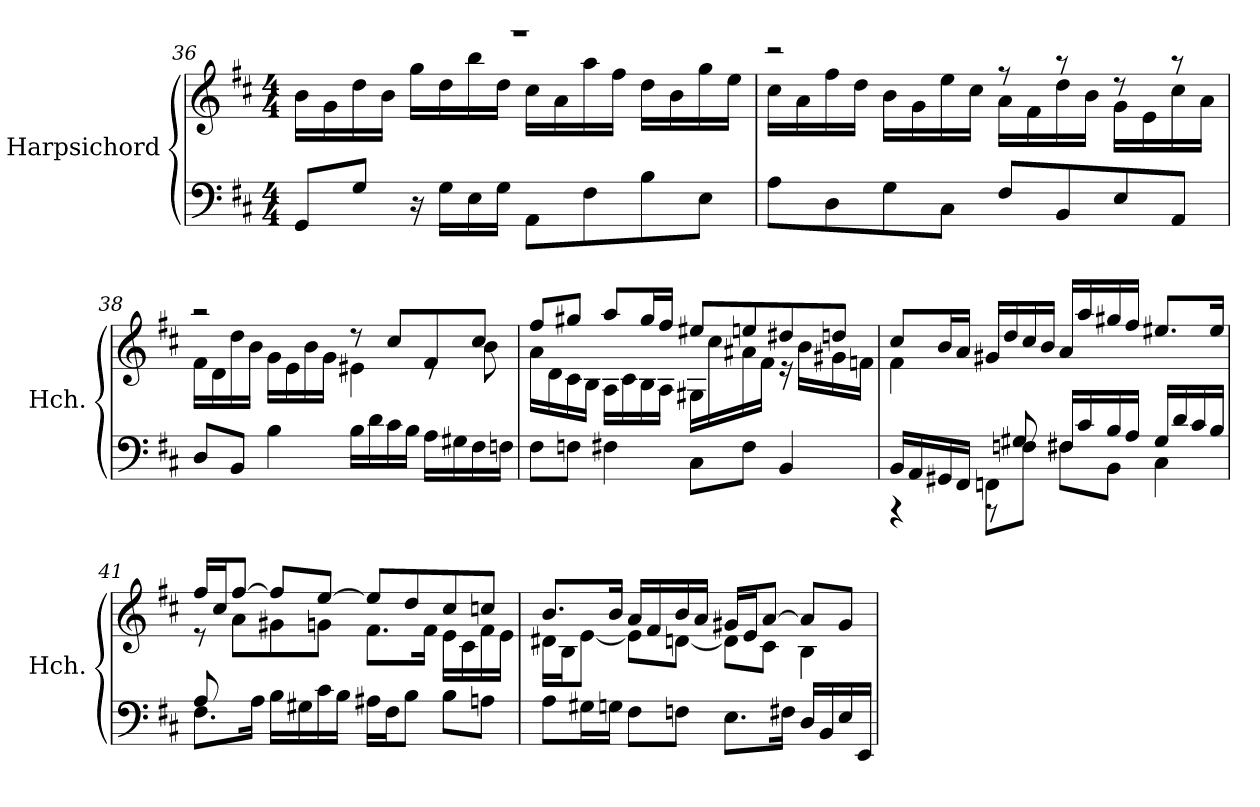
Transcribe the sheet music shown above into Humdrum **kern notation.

**kern	**kern
*part1	*part1
*staff2	*staff1
*I"Harpsichord	*
*I'Hch.	*
!!LO:PB:g=z
*clefF4	*clefG2
*k[f#c#]	*k[f#c#]
*M4/4	*M4/4
=36	=36
*	*^
8GG/L	1r	16b\LL
.	.	16g\
8G/J	.	16dd\
.	.	16b\JJ
16r	.	16gg\LL
16G\LL	.	16dd\
16E\	.	16bb\
16G\JJ	.	16dd\JJ
8AA\L	.	16cc#\LL
.	.	16a\
8F#\	.	16aa\
.	.	16ff#\JJ
8B\	.	16dd\LL
.	.	16b\
8E\J	.	16gg\
.	.	16ee\JJ
=37	=37	=37
8A\L	2r	16cc#\LL
.	.	16a\
8D\	.	16ff#\
.	.	16dd\JJ
8G\	.	16b\LL
.	.	16g\
8C#\J	.	16ee\
.	.	16cc#\JJ
8F#/L	8r	16a\LL
.	.	16f#\
8BB/	8r	16dd\
.	.	16b\JJ
8E/	8r	16g\LL
.	.	16e\
8AA/J	8r	16cc#\
.	.	16a\JJ
!!LO:LB:g=z	!!
=38	=38	=38
8D/L	2r	16f#\LL
.	.	16d\
8BB/J	.	16dd\
.	.	16b\JJ
4B\	.	16g\LL
.	.	16e\
.	.	16b\
.	.	16g\JJ
16B\LL	8r	4e#X\
16d\	.	.
16c#\	8cc#/L	.
16B\JJ	.	.
16A\LL	8f#/	8re
16G#X\	.	.
16F#\	8cc#/J	8b\
16Fn\JJ	.	.
=39	=39	=39
8F#\L	8ff#/L	16a\LL
.	.	16d\
8Fn\J	8gg#X/J	16c#\
.	.	16B\JJ
4F#X\	8aa/L	16A\LL
.	.	16c#\
.	16gg#/L	16B\
.	16ff#/JJ	16A\JJ
8C#\L	8ee#X/L	16G#X\LL
.	.	16cc#\
8F#\J	8een/	16a#X\
.	.	16f#\JJ
4BB/	8dd#X/	16r
.	.	16b\LL
.	8ddn/J	16g#X\
.	.	16fn\JJ
!!LO:LB:g=z	!!
=40	=40	=40
*^	*	*
16BB/LL	4r	8cc#/L	4f#\
16AA/	.	.	.
16GG#X/	.	16b/L	.
16FF#/JJ	.	16a/JJ	.
8FFn\L	8r	16g#X/LL	2.ryy
.	.	16dd/	.
8Fn\J	8G#X/	16cc#/	.
.	.	16b/JJ	.
8F#X\L	16F#/LL	16a/LL	.
.	16c#/	16aa/	.
8BB\J	16B/	16gg#X/	.
.	16A/JJ	16ff#/JJ	.
4C#\	16G#/LL	8.ee#X/L	.
.	16d/	.	.
.	16c#/	.	.
.	16B/JJ	16ee#/Jk	.
=41	=41	=41	=41
8.F#\L	8A/	16ff#/LL	8r
.	.	16cc#/J	.
.	2..ryy	[8ff#/J	8a\L
16A\Jk	.	.	.
16B\LL	.	8ff#/L]	8g#X\
16G#X\	.	.	.
16c#\	.	[8ee/J	8gn\J
16B\JJ	.	.	.
16A#X\LL	.	8ee/L]	8.f#\L
16F#\J	.	.	.
8B\J	.	8dd/	.
.	.	.	16f#\Jk
8B\L	.	8cc#/	16e\LL
.	.	.	16c#\
8An\J	.	8ccn/J	16f#\
.	.	.	16e\JJ
*v	*v	*	*
!!LO:LB:g=z	!!
=42	=42	=42
8A\L	8.b/L	16d#X\LL
.	.	16B\J
16G#X\L	.	[8e\J
16Gn\JJ	16b/Jk	.
8F#\L	16a/LL	8e\L]
.	16f#/	.
8Fn\J	16b/	[8dn\J
.	16a/JJ	.
8.E\L	16g#X/LL	8d\L]
.	16e/J	.
.	[8a/J	8c#\J
16F#X\Jk	.	.
16D/LL	8a/L]	4B\
16BB/	.	.
16E/	8g#/J	.
16EE/JJ	.	.
*	*v	*v
=	=
*-	*-
